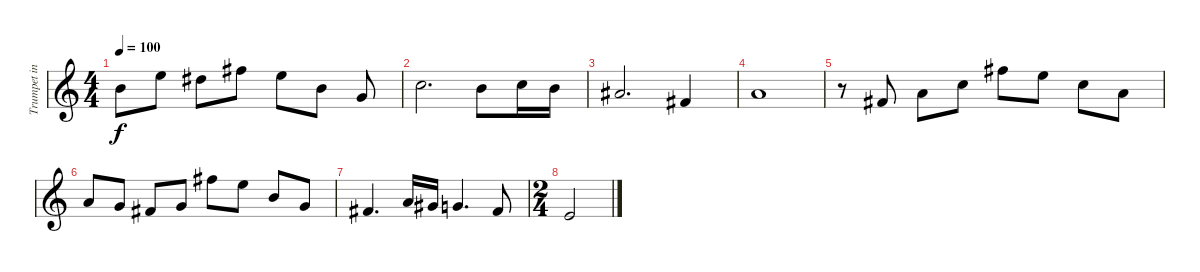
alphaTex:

\track ("Trumpet in C" "Trumpet in") {instrument trumpet}
\staff {score}
\tuning (E4 B3 G3 D3 A2 E2 B1) {hide}
\ts (4 4)
\tempo 100
\clef g2
\ks c
7.1.8{dy f instrument trumpet} 12.1.8 11.1.8 14.1.8 12.1.8 7.1.8 3.1.8 |
8.1.2{d} 7.1.8 8.1.16 7.1.16 |
6.1.2{d} 2.1.4 |
5.1.1 |
r.8 2.1.8 5.1.8 8.1.8 14.1.8 12.1.8 8.1.8 5.1.8 |
5.1.8 3.1.8 2.1.8 3.1.8 14.1.8 12.1.8 7.1.8 3.1.8 |
2.1.4{d} 5.1.16 4.1.16 3.1.4{d} 2.1.8 |
\ts (2 4)
0.1.2
